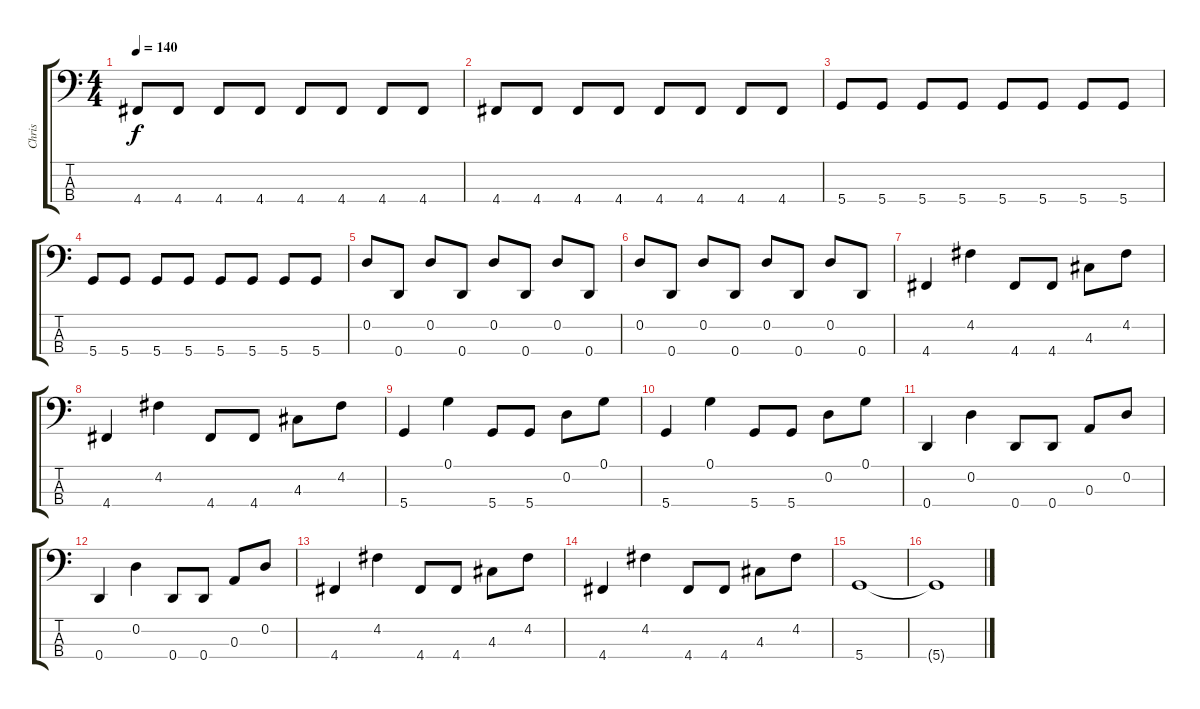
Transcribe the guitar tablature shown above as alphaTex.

\track ("Chris" "Chris") {instrument electricbassfinger}
\staff {score tabs}
\tuning (G2 D2 A1 D1) {hide}
\ts (4 4)
\tempo 140
\clef f4
\ks c
4.4.8{dy f} 4.4.8 4.4.8 4.4.8 4.4.8 4.4.8 4.4.8 4.4.8 |
4.4.8 4.4.8 4.4.8 4.4.8 4.4.8 4.4.8 4.4.8 4.4.8 |
5.4.8 5.4.8 5.4.8 5.4.8 5.4.8 5.4.8 5.4.8 5.4.8 |
5.4.8 5.4.8 5.4.8 5.4.8 5.4.8 5.4.8 5.4.8 5.4.8 |
0.2.8 0.4.8 0.2.8 0.4.8 0.2.8 0.4.8 0.2.8 0.4.8 |
0.2.8 0.4.8 0.2.8 0.4.8 0.2.8 0.4.8 0.2.8 0.4.8 |
4.4.4 4.2.4 4.4.8 4.4.8 4.3.8 4.2.8 |
4.4.4 4.2.4 4.4.8 4.4.8 4.3.8 4.2.8 |
5.4.4 0.1.4 5.4.8 5.4.8 0.2.8 0.1.8 |
5.4.4 0.1.4 5.4.8 5.4.8 0.2.8 0.1.8 |
0.4.4 0.2.4 0.4.8 0.4.8 0.3.8 0.2.8 |
0.4.4 0.2.4 0.4.8 0.4.8 0.3.8 0.2.8 |
4.4.4 4.2.4 4.4.8 4.4.8 4.3.8 4.2.8 |
4.4.4 4.2.4 4.4.8 4.4.8 4.3.8 4.2.8 |
5.4.1 |
5.4{t}.1
